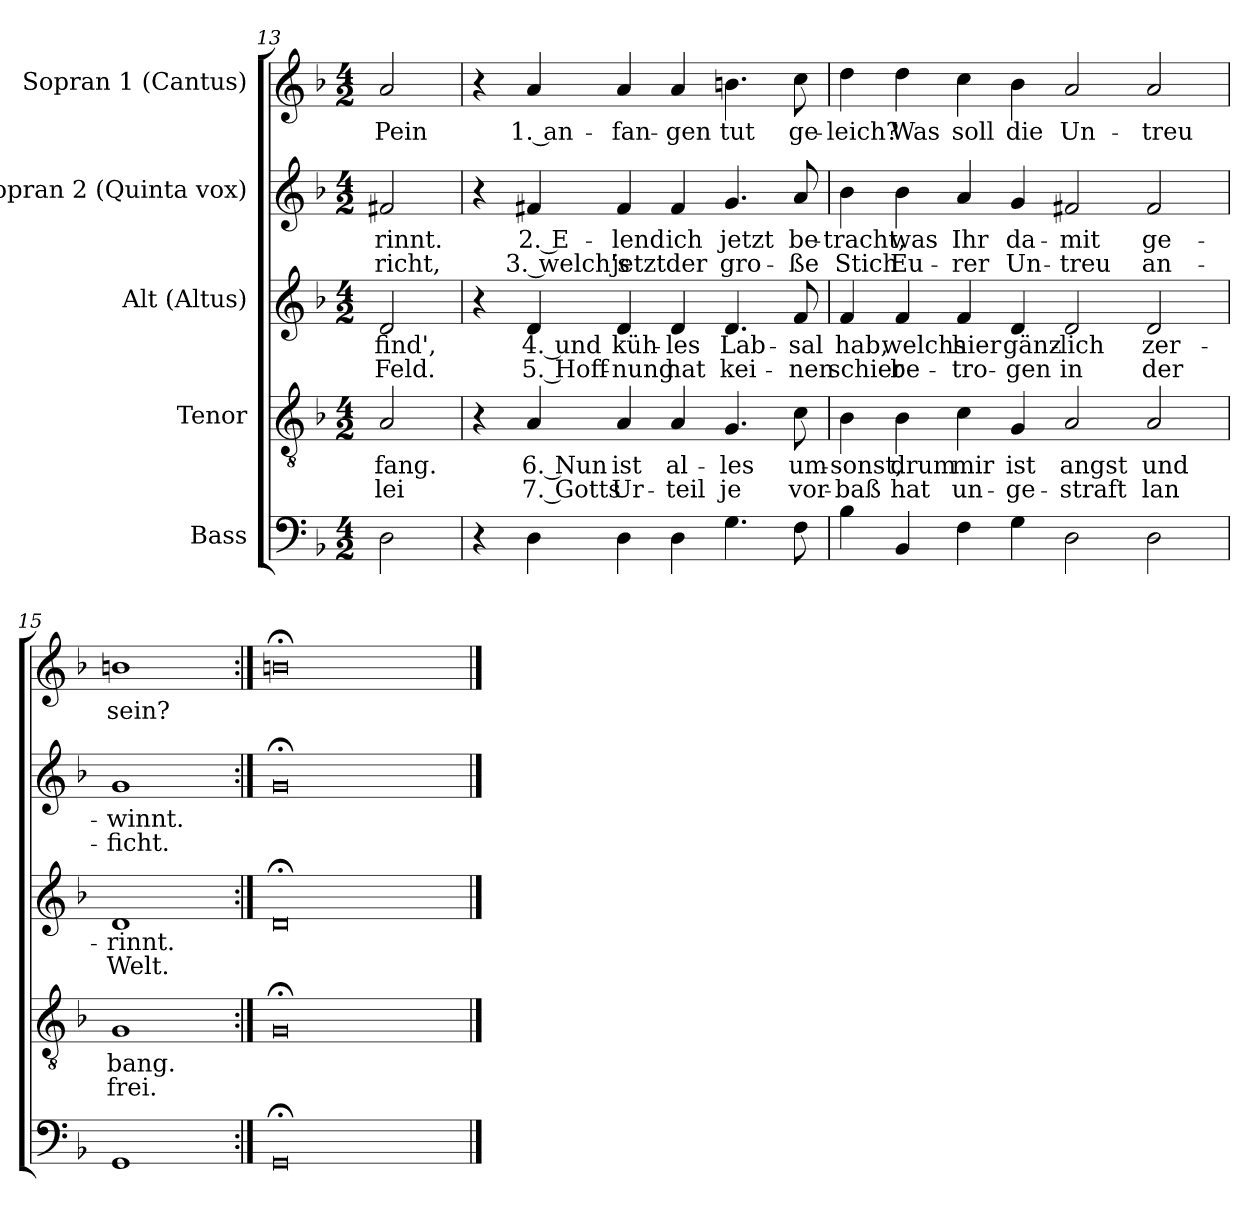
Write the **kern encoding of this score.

**kern	**kern	**text	**text	**kern	**text	**text	**kern	**text	**text	**kern	**text
*part5	*part4	*part4	*part4	*part3	*part3	*part3	*part2	*part2	*part2	*part1	*part1
*staff5	*staff4	*staff4	*staff4	*staff3	*staff3	*staff3	*staff2	*staff2	*staff2	*staff1	*staff1
*I"Bass	*I"Tenor	*	*	*I"Alt (Altus)	*	*	*I"Sopran 2 (Quinta vox)	*	*	*I"Sopran 1 (Cantus)	*
*clefF4	*clefGv2	*	*	*clefG2	*	*	*clefG2	*	*	*clefG2	*
*k[b-]	*k[b-]	*	*	*k[b-]	*	*	*k[b-]	*	*	*k[b-]	*
*M4/2	*M4/2	*	*	*M4/2	*	*	*M4/2	*	*	*M4/2	*
=13	=13	=13	=13	=13	=13	=13	=13	=13	=13	=13	=13
2D\	2A/	-fang.	-lei	2d/	find',	Feld.	2f#X/	-rinnt.	-richt,	2a/	Pein
!!LO:LB:g=z
=13X1	=13X1	=13X1	=13X1	=13X1	=13X1	=13X1	=13X1	=13X1	=13X1	=13X1	=13X1
4r	4r	.	.	4r	.	.	4r	.	.	4r	.
4D\	4A/	6. Nun	7. Gotts	4d/	4. und	5. Hoff-	4f#X/	2. E-	3. welch's	4a/	1. an-
4D\	4A/	ist	Ur-	4d/	küh-	-nung	4f#/	-lend	jetzt	4a/	-fan-
4D\	4A/	al-	-teil	4d/	-les	hat	4f#/	ich	der	4a/	-gen
4.G\	4.G/	-les	je	4.d/	Lab-	kei-	4.g/	jetzt	gro-	4.bn\	tut
8F\	8c\	um-	vor-	8f/	-sal	-nen	8a/	be-	-ße	8cc\	ge-
=14	=14	=14	=14	=14	=14	=14	=14	=14	=14	=14	=14
4B-\	4B-\	-sonst,	-baß	4f/	hab,	schier	4b-\	-tracht,	Stich	4dd\	-leich?
4BB-/	4B-\	drum	hat	4f/	welchs	be-	4b-\	was	Eu-	4dd\	Was
4F\	4c\	mir	un-	4f/	hier	-tro-	4a/	Ihr	-rer	4cc\	soll
4G\	4G/	ist	-ge-	4d/	gänz-	-gen	4g/	da-	Un-	4b-\	die
2D\	2A/	angst	-straft	2d/	-lich	in	2f#X/	-mit	-treu	2a/	Un-
2D\	2A/	und	lan	2d/	zer-	der	2f#/	ge-	an-	2a/	-treu
=15	=15	=15	=15	=15	=15	=15	=15	=15	=15	=15	=15
1GG	1G	bang.	frei.	1d	-rinnt.	Welt.	1g	-winnt.	-ficht.	1bn	sein?
=16:|!	=16:|!	=16:|!	=16:|!	=16:|!	=16:|!	=16:|!	=16:|!	=16:|!	=16:|!	=16:|!	=16:|!
0GG;<	0G;<	.	.	0d;<	.	.	0g;<	.	.	0bn;<	.
==	==	==	==	==	==	==	==	==	==	==	==
*-	*-	*-	*-	*-	*-	*-	*-	*-	*-	*-	*-
